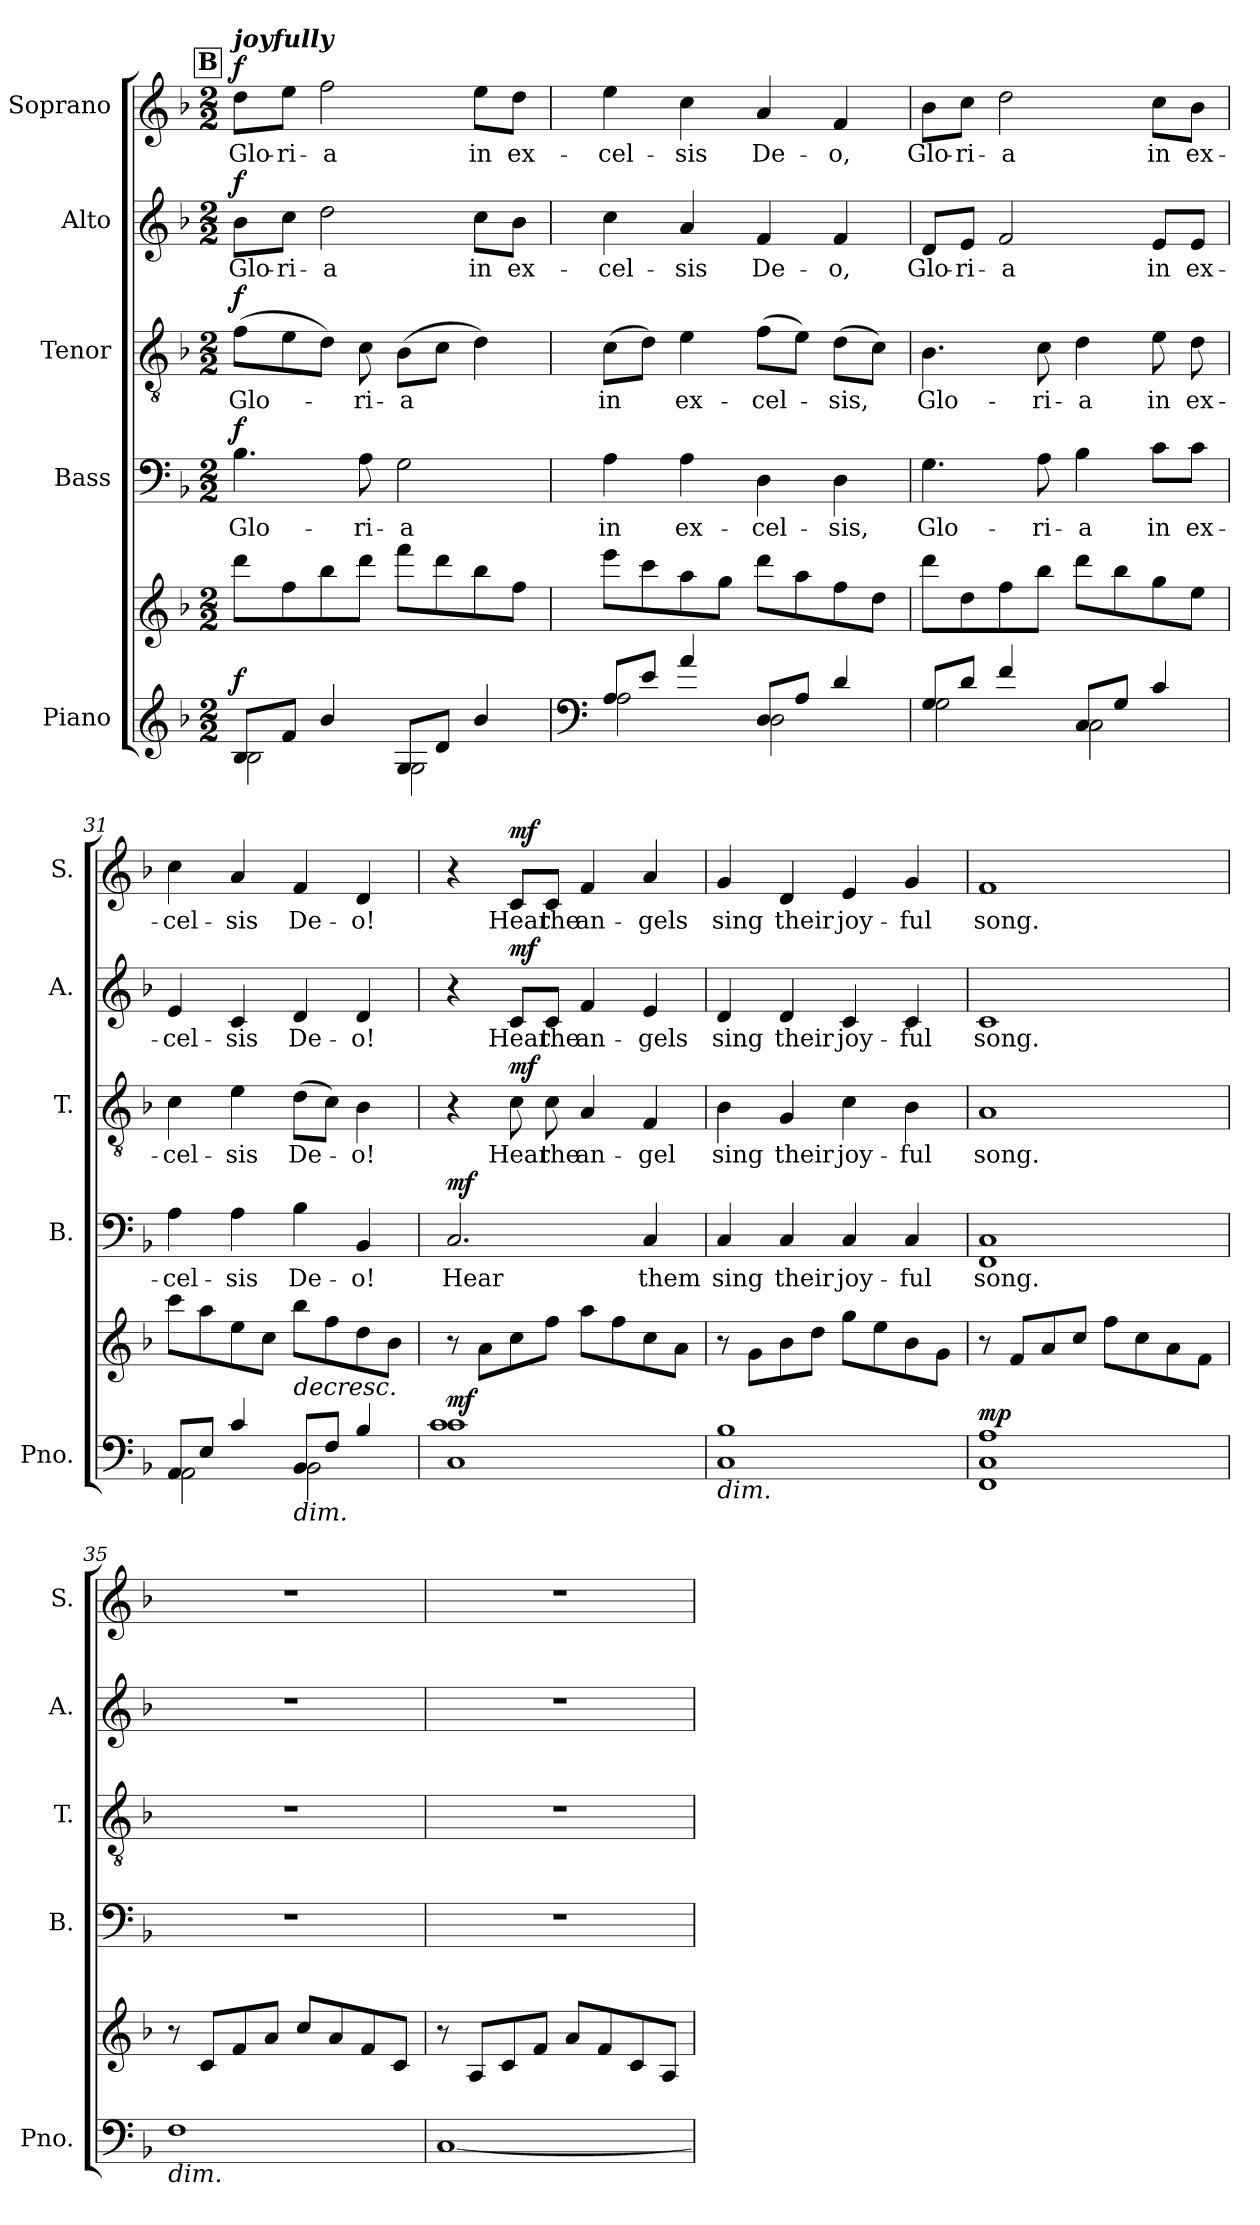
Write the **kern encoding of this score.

**kern	**kern	**dynam	**kern	**text	**dynam	**kern	**text	**dynam	**kern	**text	**dynam	**kern	**text	**dynam
*part5	*part5	*part5	*part4	*part4	*part4	*part3	*part3	*part3	*part2	*part2	*part2	*part1	*part1	*part1
*staff6	*staff5	*staff5/6	*staff4	*staff4	*staff4	*staff3	*staff3	*staff3	*staff2	*staff2	*staff2	*staff1	*staff1	*staff1
*I"Piano	*	*	*I"Bass	*	*	*I"Tenor	*	*	*I"Alto	*	*	*I"Soprano	*	*
*I'Pno.	*	*	*I'B.	*	*	*I'T.	*	*	*I'A.	*	*	*I'S.	*	*
*clefG2	*clefG2	*	*clefF4	*	*	*clefGv2	*	*	*clefG2	*	*	*clefG2	*	*
*k[b-]	*k[b-]	*	*k[b-]	*	*	*k[b-]	*	*	*k[b-]	*	*	*k[b-]	*	*
*M2/2	*M2/2	*	*M2/2	*	*	*M2/2	*	*	*M2/2	*	*	*M2/2	*	*
!!LO:REH:place=s1:a:B:fs=16:t=B
=28	=28	=28	=28	=28	=28	=28	=28	=28	=28	=28	=28	=28	=28	=28
*^	*	*	*	*	*	*	*	*	*	*	*	*	*	*
!	!	!	!	!	!	!	!	!	!	!	!	!	!LO:TX:a:Bi:t=joyfully	!	!
!	!	!	!LO:DY:a=2	!	!LO:LY:b	!LO:DY:a	!	!LO:LY:b	!LO:DY:a	!	!LO:LY:b	!LO:DY:a	!	!LO:LY:b	!LO:DY:a
8B-/L	2B-\	8ddd\L	f	4.B-\	Glo-	f	(8f\L	Glo-	f	8b-\L	Glo-	f	8dd\L	Glo-	f
!	!	!	!	!	!	!	!	!	!	!	!LO:LY:b	!	!	!LO:LY:b	!
8f/J	.	8ff\	.	.	.	.	8e\	.	.	8cc\J	-ri-	.	8ee\J	-ri-	.
!	!	!	!	!	!	!	!	!	!	!	!LO:LY:b	!	!	!LO:LY:b	!
4b-/	.	8bb-\	.	.	.	.	8d\J)	.	.	2dd\	-a	.	2ff\	-a	.
!	!	!	!	!	!LO:LY:b	!	!	!LO:LY:b	!	!	!	!	!	!	!
.	.	8ddd\J	.	8A\	-ri-	.	8c\	-ri-	.	.	.	.	.	.	.
!	!	!	!	!	!LO:LY:b	!	!	!LO:LY:b	!	!	!	!	!	!	!
8G/L	2G\	8fff\L	.	2G\	-a	.	(8B-\L	-a	.	.	.	.	.	.	.
8d/J	.	8ddd\	.	.	.	.	8c\J	.	.	.	.	.	.	.	.
!	!	!	!	!	!	!	!	!	!	!	!LO:LY:b	!	!	!LO:LY:b	!
4b-/	.	8bb-\	.	.	.	.	4d\)	.	.	8cc\L	in	.	8ee\L	in	.
!	!	!	!	!	!	!	!	!	!	!	!LO:LY:b	!	!	!LO:LY:b	!
.	.	8ff\J	.	.	.	.	.	.	.	8b-\J	ex-	.	8dd\J	ex-	.
!!LO:PB:g=z
=29	=29	=29	=29	=29	=29	=29	=29	=29	=29	=29	=29	=29	=29	=29	=29
*clefF4	*	*	*	*	*	*	*	*	*	*	*	*	*	*	*
!	!	!	!	!	!LO:LY:b	!	!	!LO:LY:b	!	!	!LO:LY:b	!	!	!LO:LY:b	!
8A/L	2A\	8eee\L	.	4A\	in	.	(8c\L	in	.	4cc\	-cel-	.	4ee\	-cel-	.
8e/J	.	8ccc\	.	.	.	.	8d\J)	.	.	.	.	.	.	.	.
!	!	!	!	!	!LO:LY:b	!	!	!LO:LY:b	!	!	!LO:LY:b	!	!	!LO:LY:b	!
4a/	.	8aa\	.	4A\	ex-	.	4e\	ex-	.	4a/	-sis	.	4cc\	-sis	.
.	.	8gg\J	.	.	.	.	.	.	.	.	.	.	.	.	.
!	!	!	!	!	!LO:LY:b	!	!	!LO:LY:b	!	!	!LO:LY:b	!	!	!LO:LY:b	!
8D/L	2D\	8ddd\L	.	4D\	-cel-	.	(8f\L	-cel-	.	4f/	De-	.	4a/	De-	.
8A/J	.	8aa\	.	.	.	.	8e\J)	.	.	.	.	.	.	.	.
!	!	!	!	!	!LO:LY:b	!	!	!LO:LY:b	!	!	!LO:LY:b	!	!	!LO:LY:b	!
4d/	.	8ff\	.	4D\	-sis,	.	(8d\L	-sis,	.	4f/	-o,	.	4f/	-o,	.
.	.	8dd\J	.	.	.	.	8c\J)	.	.	.	.	.	.	.	.
=30	=30	=30	=30	=30	=30	=30	=30	=30	=30	=30	=30	=30	=30	=30	=30
!	!	!	!	!	!LO:LY:b	!	!	!LO:LY:b	!	!	!LO:LY:b	!	!	!LO:LY:b	!
8G/L	2G\	8ddd\L	.	4.G\	Glo-	.	4.B-\	Glo-	.	8d/L	Glo-	.	8b-\L	Glo-	.
!	!	!	!	!	!	!	!	!	!	!	!LO:LY:b	!	!	!LO:LY:b	!
8d/J	.	8dd\	.	.	.	.	.	.	.	8e/J	-ri-	.	8cc\J	-ri-	.
!	!	!	!	!	!	!	!	!	!	!	!LO:LY:b	!	!	!LO:LY:b	!
4f/	.	8ff\	.	.	.	.	.	.	.	2f/	-a	.	2dd\	-a	.
!	!	!	!	!	!LO:LY:b	!	!	!LO:LY:b	!	!	!	!	!	!	!
.	.	8bb-\J	.	8A\	-ri-	.	8c\	-ri-	.	.	.	.	.	.	.
!	!	!	!	!	!LO:LY:b	!	!	!LO:LY:b	!	!	!	!	!	!	!
8C/L	2C\	8ddd\L	.	4B-\	-a	.	4d\	-a	.	.	.	.	.	.	.
8G/J	.	8bb-\	.	.	.	.	.	.	.	.	.	.	.	.	.
!	!	!	!	!	!LO:LY:b	!	!	!LO:LY:b	!	!	!LO:LY:b	!	!	!LO:LY:b	!
4c/	.	8gg\	.	8c\L	in	.	8e\	in	.	8e/L	in	.	8cc\L	in	.
!	!	!	!	!	!LO:LY:b	!	!	!LO:LY:b	!	!	!LO:LY:b	!	!	!LO:LY:b	!
.	.	8ee\J	.	8c\J	ex-	.	8d\	ex-	.	8e/J	ex-	.	8b-\J	ex-	.
=31	=31	=31	=31	=31	=31	=31	=31	=31	=31	=31	=31	=31	=31	=31	=31
!	!	!	!	!	!LO:LY:b	!	!	!LO:LY:b	!	!	!LO:LY:b	!	!	!LO:LY:b	!
8AA/L	2AA\	8ccc\L	.	4A\	-cel-	.	4c\	-cel-	.	4e/	-cel-	.	4cc\	-cel-	.
8E/J	.	8aa\	.	.	.	.	.	.	.	.	.	.	.	.	.
!	!	!	!	!	!LO:LY:b	!	!	!LO:LY:b	!	!	!LO:LY:b	!	!	!LO:LY:b	!
4c/	.	8ee\	.	4A\	-sis	.	4e\	-sis	.	4c/	-sis	.	4a/	-sis	.
.	.	8cc\J	.	.	.	.	.	.	.	.	.	.	.	.	.
!LO:TX:b:i:t=dim.	!	!	!	!	!	!	!	!	!	!	!	!	!	!	!
!	!	!	!LO:HP:b	!	!LO:LY:b	!	!	!LO:LY:b	!	!	!LO:LY:b	!	!	!LO:LY:b	!
8BB-/L	2BB-\	8bb-\L	>	4B-\	De-	.	(8d\L	De-	.	4d/	De-	.	4f/	De-	.
8F/J	.	8ff\	.	.	.	.	8c\J)	.	.	.	.	.	.	.	.
!	!	!	!	!	!LO:LY:b	!	!	!LO:LY:b	!	!	!LO:LY:b	!	!	!LO:LY:b	!
4B-/	.	8dd\	.	4BB-/	-o!	.	4B-\	-o!	.	4d/	-o!	.	4d/	-o!	.
.	.	8b-\J	.	.	.	.	.	.	.	.	.	.	.	.	.
=32	=32	=32	=32	=32	=32	=32	=32	=32	=32	=32	=32	=32	=32	=32	=32
!	!	!	!LO:DY:a=2	!	!LO:LY:b	!LO:DY:a	!	!	!	!	!	!	!	!	!
1C 1c	1c	8r	mf	2.C/	Hear	mf	4r	.	.	4r	.	.	4r	.	.
.	.	8a\L	]	.	.	.	.	.	.	.	.	.	.	.	.
!	!	!	!	!	!	!	!	!LO:LY:b	!LO:DY:a	!	!LO:LY:b	!LO:DY:a	!	!LO:LY:b	!LO:DY:a
.	.	8cc\	.	.	.	.	8c\	Hear	mf	8c/L	Hear	mf	8c/L	Hear	mf
!	!	!	!	!	!	!	!	!LO:LY:b	!	!	!LO:LY:b	!	!	!LO:LY:b	!
.	.	8ff\J	.	.	.	.	8c\	the	.	8c/J	the	.	8c/J	the	.
!	!	!	!	!	!	!	!	!LO:LY:b	!	!	!LO:LY:b	!	!	!LO:LY:b	!
.	.	8aa\L	.	.	.	.	4A/	an-	.	4f/	an-	.	4f/	an-	.
.	.	8ff\	.	.	.	.	.	.	.	.	.	.	.	.	.
!	!	!	!	!	!LO:LY:b	!	!	!LO:LY:b	!	!	!LO:LY:b	!	!	!LO:LY:b	!
.	.	8cc\	.	4C/	them	.	4F/	-gel	.	4e/	-gels	.	4a/	-gels	.
.	.	8a\J	.	.	.	.	.	.	.	.	.	.	.	.	.
*v	*v	*	*	*	*	*	*	*	*	*	*	*	*	*	*
!!LO:LB:g=z
=33	=33	=33	=33	=33	=33	=33	=33	=33	=33	=33	=33	=33	=33	=33
!LO:TX:b:i:t=dim.	!	!	!	!	!	!	!	!	!	!	!	!	!	!
!	!	!	!	!LO:LY:b	!	!	!LO:LY:b	!	!	!LO:LY:b	!	!	!LO:LY:b	!
1C 1B-	8r	.	4C/	sing	.	4B-\	sing	.	4d/	sing	.	4g/	sing	.
.	8g\L	.	.	.	.	.	.	.	.	.	.	.	.	.
!	!	!	!	!LO:LY:b	!	!	!LO:LY:b	!	!	!LO:LY:b	!	!	!LO:LY:b	!
.	8b-\	.	4C/	their	.	4G/	their	.	4d/	their	.	4d/	their	.
.	8dd\J	.	.	.	.	.	.	.	.	.	.	.	.	.
!	!	!	!	!LO:LY:b	!	!	!LO:LY:b	!	!	!LO:LY:b	!	!	!LO:LY:b	!
.	8gg\L	.	4C/	joy-	.	4c\	joy-	.	4c/	joy-	.	4e/	joy-	.
.	8ee\	.	.	.	.	.	.	.	.	.	.	.	.	.
!	!	!	!	!LO:LY:b	!	!	!LO:LY:b	!	!	!LO:LY:b	!	!	!LO:LY:b	!
.	8b-\	.	4C/	-ful	.	4B-\	-ful	.	4c/	-ful	.	4g/	-ful	.
.	8g\J	.	.	.	.	.	.	.	.	.	.	.	.	.
=34	=34	=34	=34	=34	=34	=34	=34	=34	=34	=34	=34	=34	=34	=34
!	!	!LO:DY:a=2	!	!LO:LY:b	!	!	!LO:LY:b	!	!	!LO:LY:b	!	!	!LO:LY:b	!
1FF 1C 1A	8r	mp	1FF 1C	song.	.	1A	song.	.	1c	song.	.	1f	song.	.
.	8f/L	.	.	.	.	.	.	.	.	.	.	.	.	.
.	8a/	.	.	.	.	.	.	.	.	.	.	.	.	.
.	8cc/J	.	.	.	.	.	.	.	.	.	.	.	.	.
.	8ff\L	.	.	.	.	.	.	.	.	.	.	.	.	.
.	8cc\	.	.	.	.	.	.	.	.	.	.	.	.	.
.	8a\	.	.	.	.	.	.	.	.	.	.	.	.	.
.	8f\J	.	.	.	.	.	.	.	.	.	.	.	.	.
=35	=35	=35	=35	=35	=35	=35	=35	=35	=35	=35	=35	=35	=35	=35
!LO:TX:b:i:t=dim.	!	!	!	!	!	!	!	!	!	!	!	!	!	!
1F	8r	.	1r	.	.	1r	.	.	1r	.	.	1r	.	.
.	8c/L	.	.	.	.	.	.	.	.	.	.	.	.	.
.	8f/	.	.	.	.	.	.	.	.	.	.	.	.	.
.	8a/J	.	.	.	.	.	.	.	.	.	.	.	.	.
.	8cc/L	.	.	.	.	.	.	.	.	.	.	.	.	.
.	8a/	.	.	.	.	.	.	.	.	.	.	.	.	.
.	8f/	.	.	.	.	.	.	.	.	.	.	.	.	.
.	8c/J	.	.	.	.	.	.	.	.	.	.	.	.	.
=36	=36	=36	=36	=36	=36	=36	=36	=36	=36	=36	=36	=36	=36	=36
[1C	8r	.	1r	.	.	1r	.	.	1r	.	.	1r	.	.
.	8A/L	.	.	.	.	.	.	.	.	.	.	.	.	.
.	8c/	.	.	.	.	.	.	.	.	.	.	.	.	.
.	8f/J	.	.	.	.	.	.	.	.	.	.	.	.	.
.	8a/L	.	.	.	.	.	.	.	.	.	.	.	.	.
.	8f/	.	.	.	.	.	.	.	.	.	.	.	.	.
.	8c/	.	.	.	.	.	.	.	.	.	.	.	.	.
.	8A/J	.	.	.	.	.	.	.	.	.	.	.	.	.
=	=	=	=	=	=	=	=	=	=	=	=	=	=	=
*-	*-	*-	*-	*-	*-	*-	*-	*-	*-	*-	*-	*-	*-	*-
